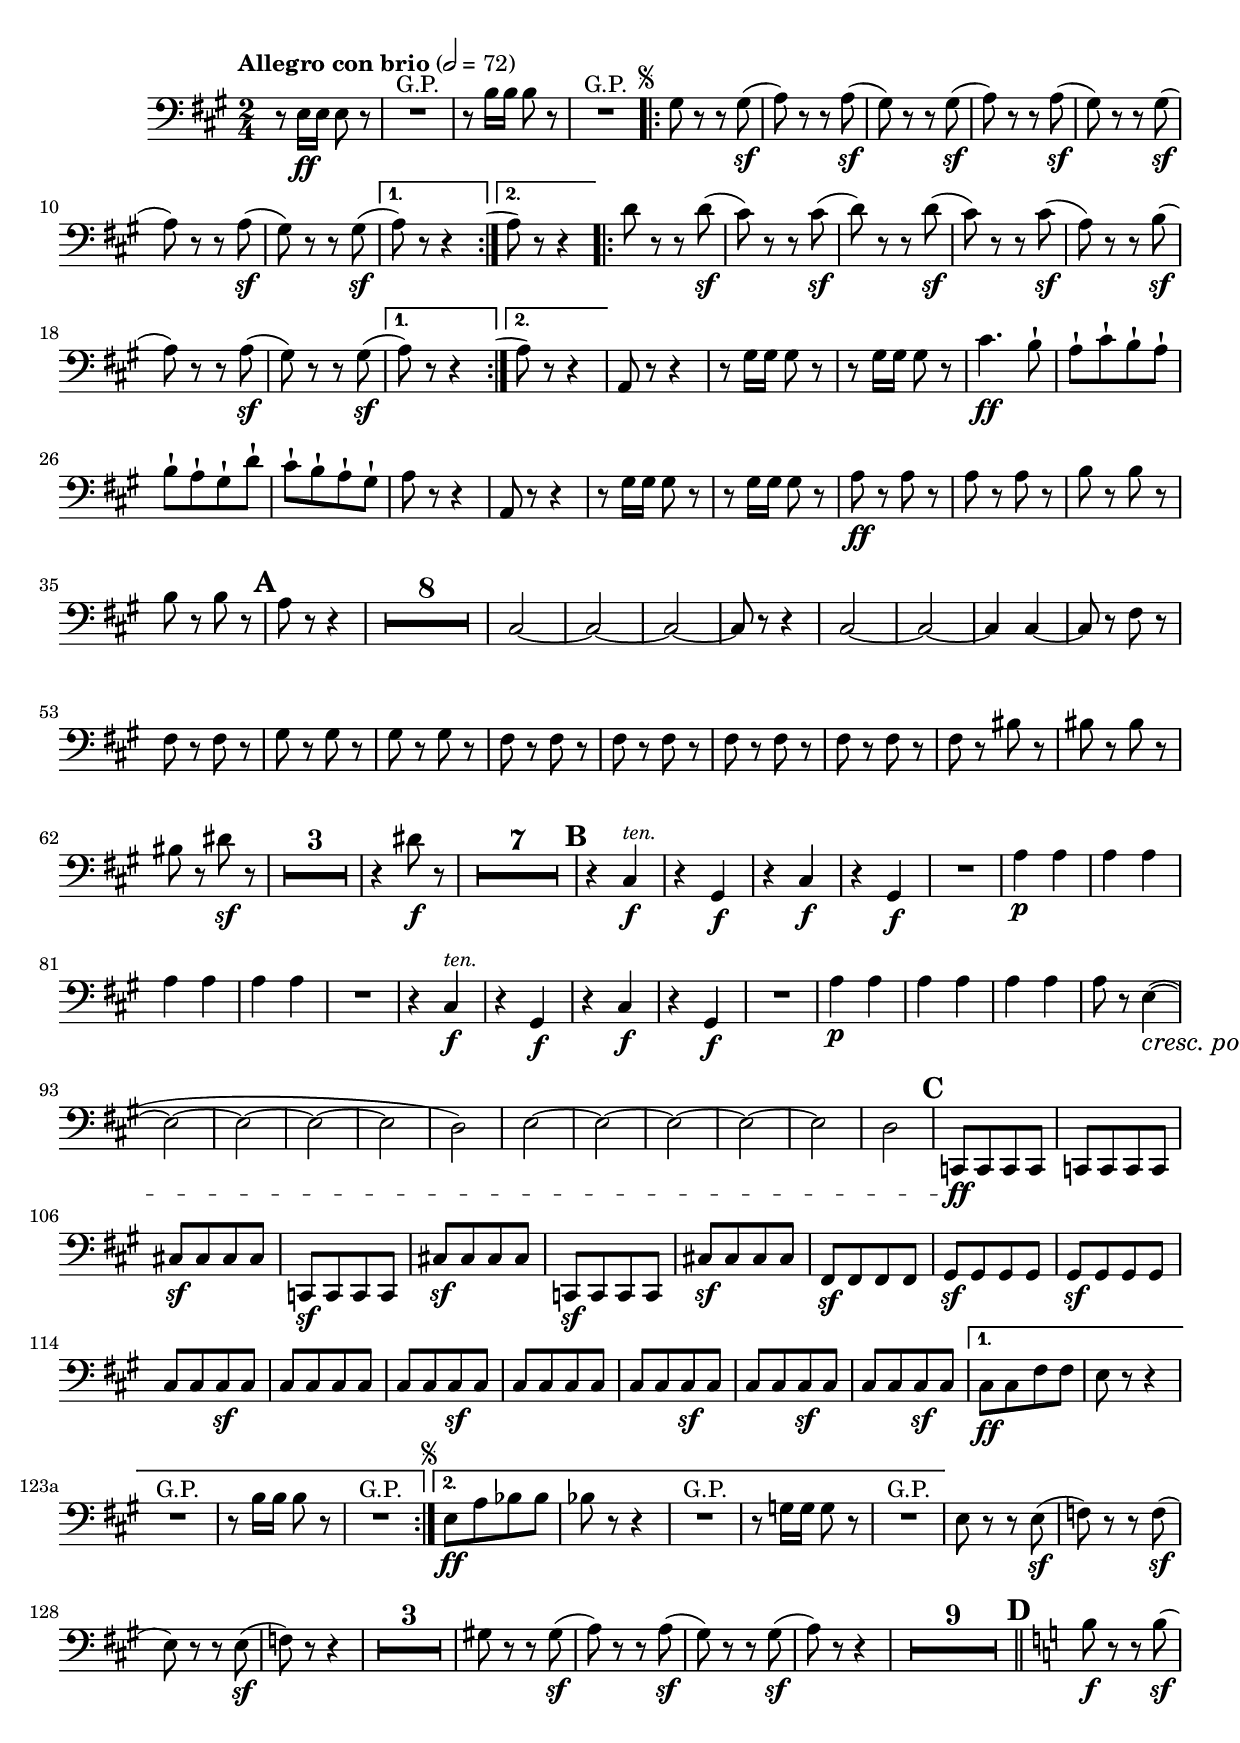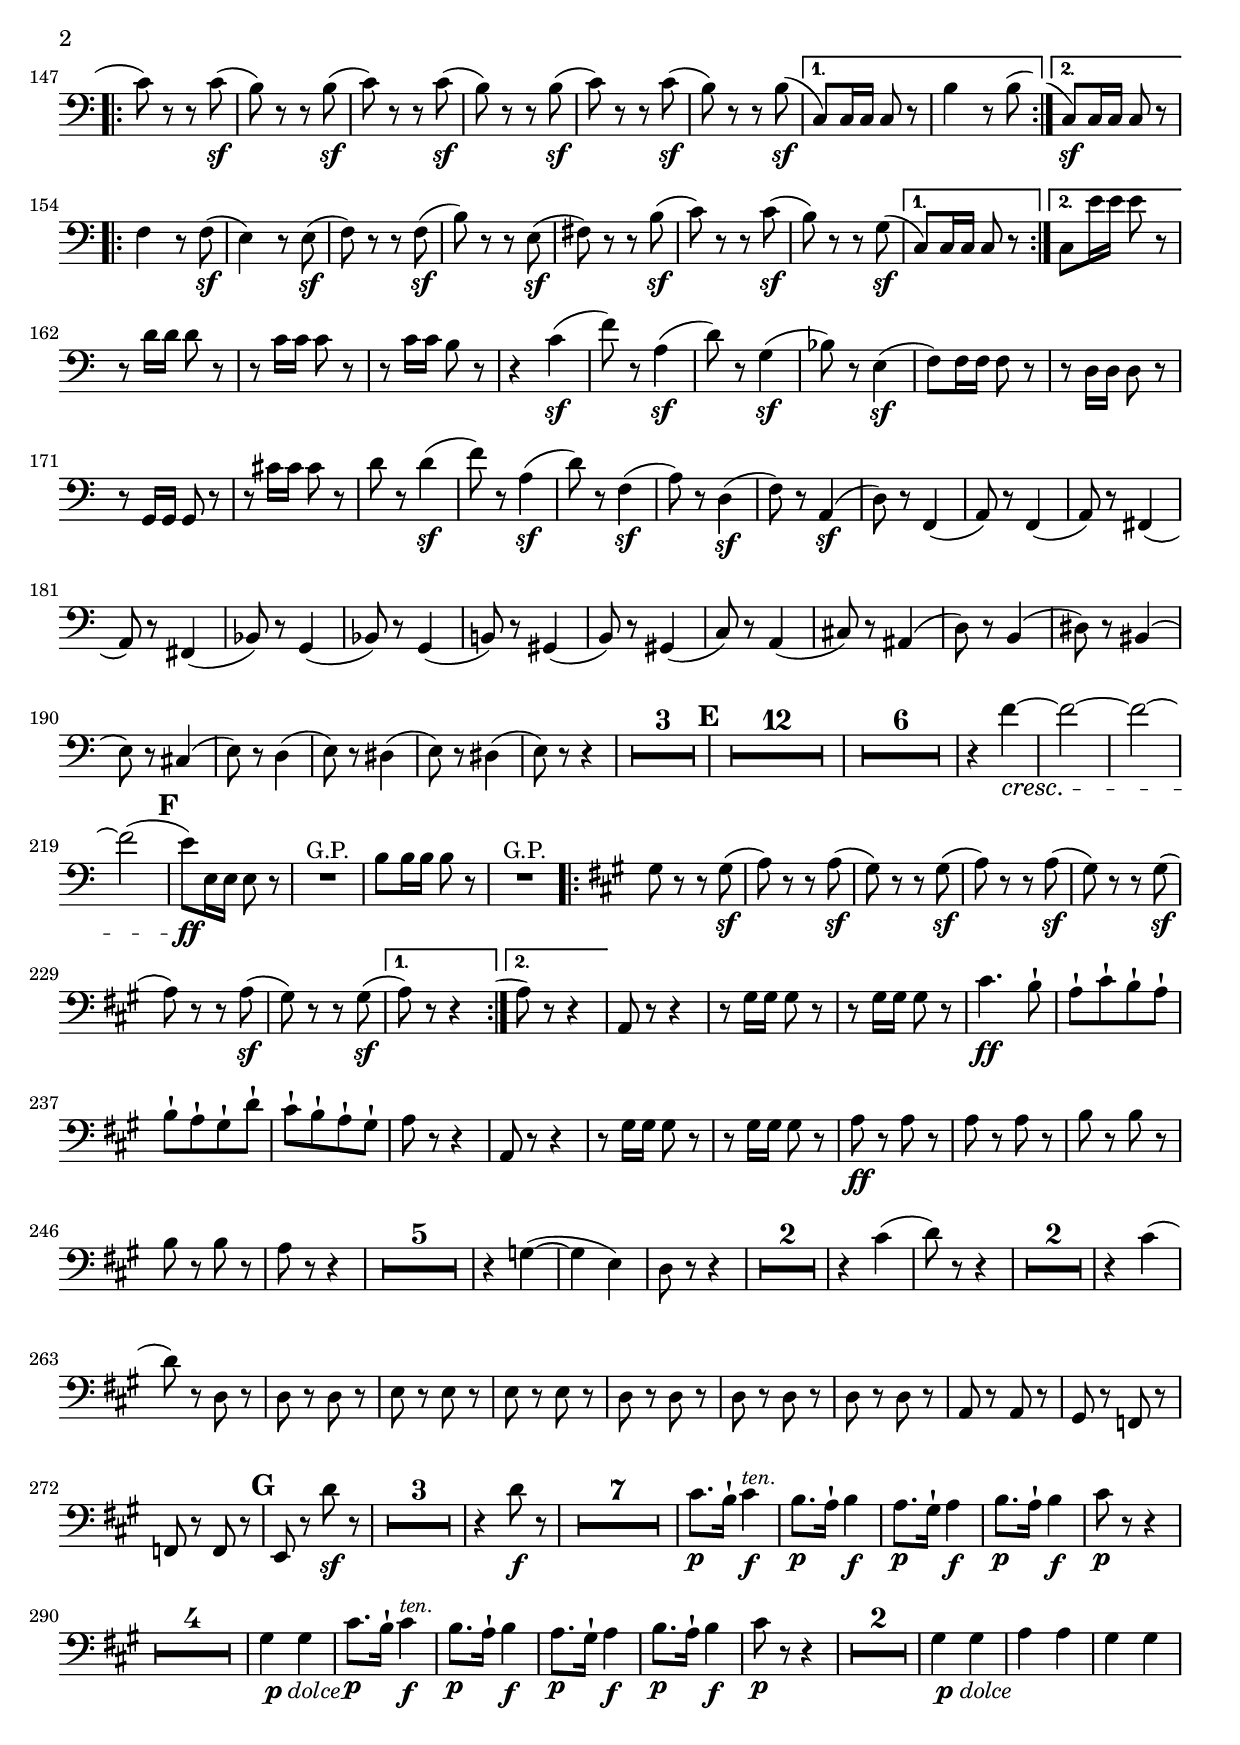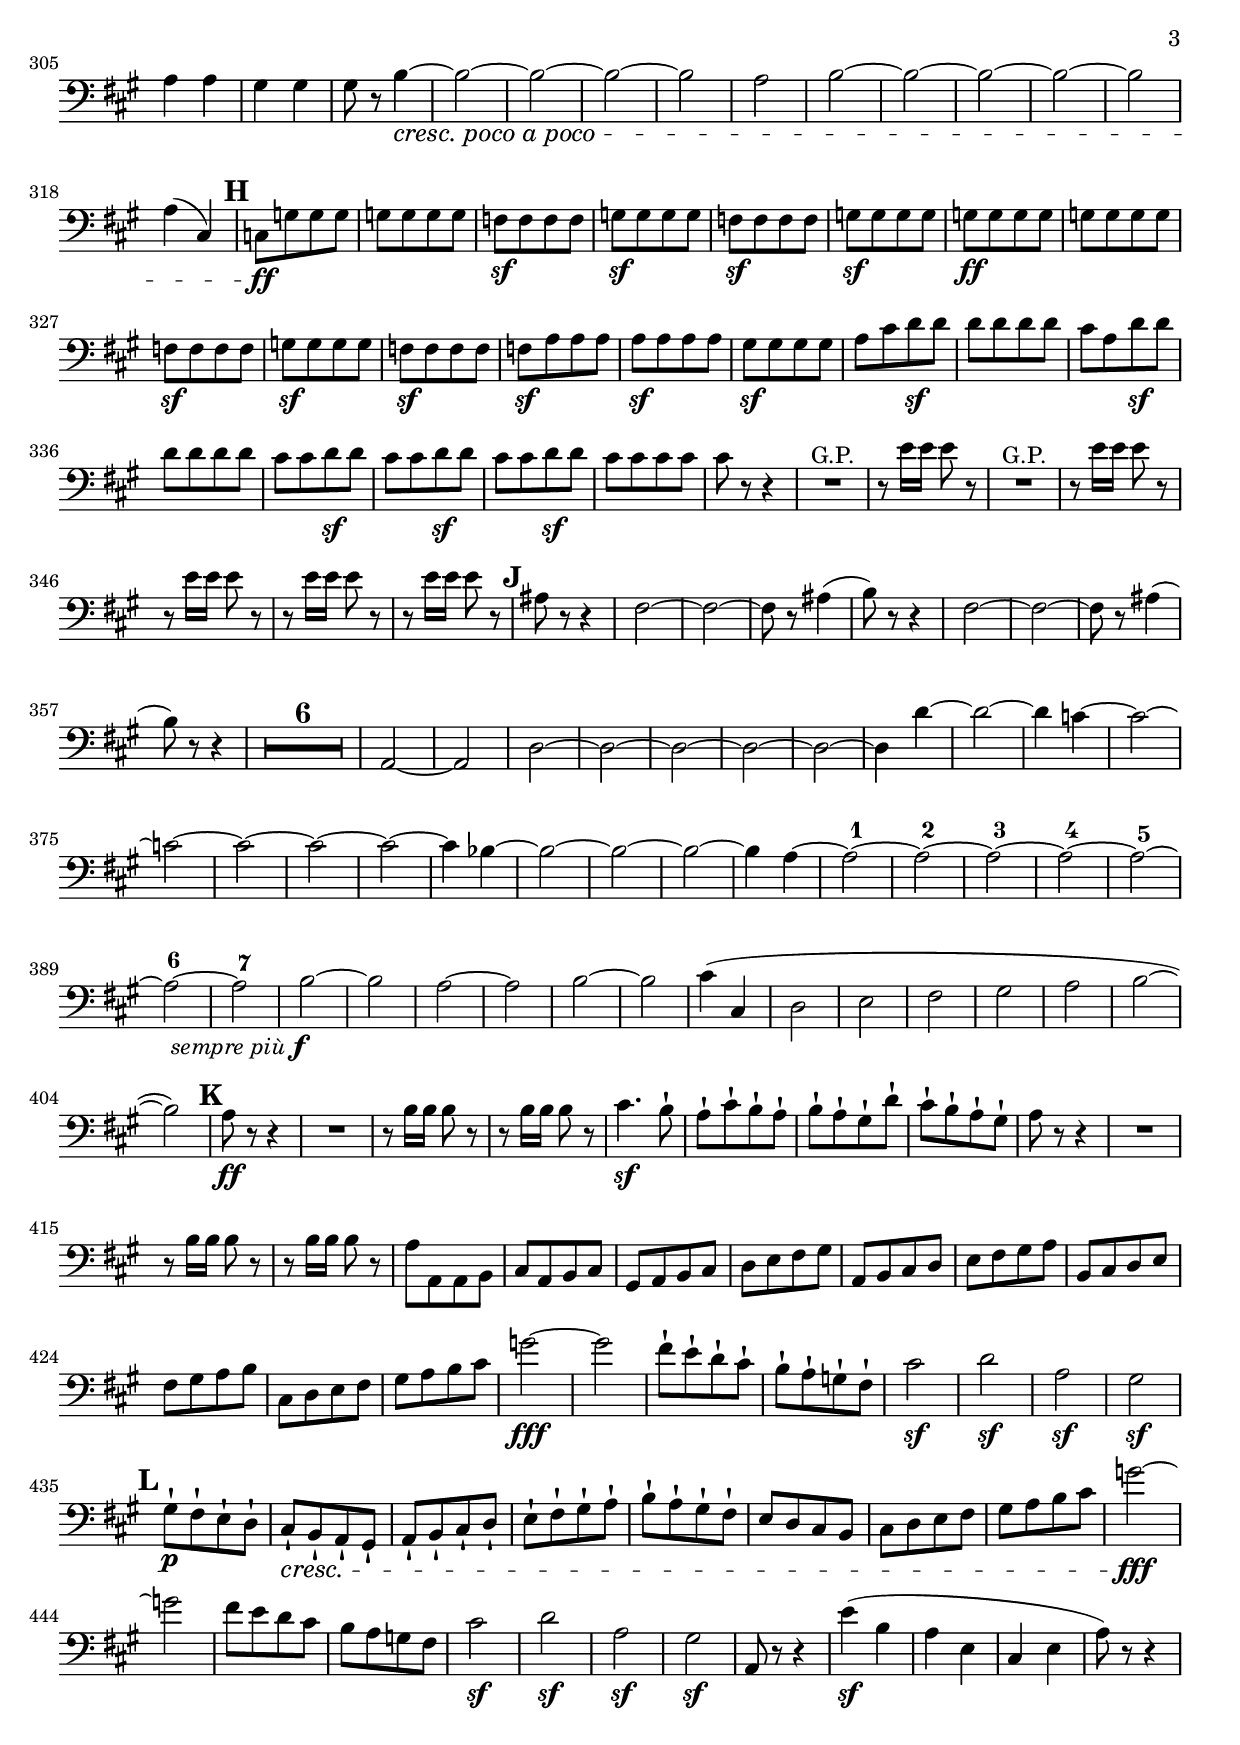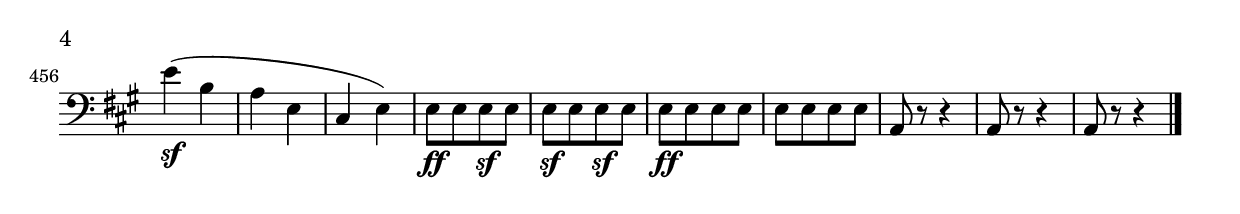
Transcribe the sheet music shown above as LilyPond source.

\version "2.24.3"

\include "../definitions.ly"

voicebeethovenHxmouvementExbassonCxmd = \absolute {
\include "../parametres.ly"
\clef bass \time 2/4 \key a \major \tempo "Allegro con brio" 2=72
 \set Timing.beamExceptions = \beamExceptions { 8[ 8 8 8] | 8[ 16 16] 8[ 8] }
 r8 e16 \ff e16 e8 r8  |
 R2\granPausa  |
 r8 b16 b16 b8 r8  |
 R2\granPausa  |
 \repeat volta 2 {\segnoMark 1
 \repeat volta 2 {
 gis8 r8 r8 gis8( \sf  |
 a8) r8 r8 a8( \sf  |
 gis8) r8 r8 gis8( \sf  |
 a8) r8 r8 a8( \sf  |
 gis8) r8 r8 gis8( \sf  |
 a8) r8 r8 a8( \sf  |
 gis8) r8 r8 gis8( \sf  |
 \alternative{
 {a8) r8 r4  |}
 {a8
  -\tweak control-points #'((-2 . 3) (-1 . 3.3) (0 . 3.2) (1 . 2.9)) ( <> )
  r8 r4  |}}}
 \repeat volta 2 {
 d'8 r8 r8 d'8( \sf  |
 cis'8) r8 r8 cis'8( \sf  |
 d'8) r8 r8 d'8( \sf  |
 cis'8) r8 r8 cis'8( \sf  |
 a8) r8 r8 b8( \sf  |
 a8) r8 r8 a8( \sf  |
 gis8) r8 r8 gis8( \sf  |
 \alternative{
 {a8) r8 r4  |}
 {a8
  -\tweak control-points #'((-2 . 3) (-1 . 3.3) (0 . 3.2) (1 . 2.9)) ( <> )
  r8 r4  |}}}
 a,8 r8 r4  |
 r8 gis16 gis16 gis8 r8  |
 r8 gis16 gis16 gis8 r8  |
 cis'4. \ff b8-!  |
 a8-! cis'8-! b8-! a8-!  |
 b8-! a8-! gis8-! d'8-!  |
 cis'8-! b8-! a8-! gis8-!  |
 a8 r8 r4  |
 a,8 r8 r4  |
 r8 gis16 gis16 gis8 r8  |
 r8 gis16 gis16 gis8 r8  |
 a8 \ff r8 a8 r8  |
 a8 r8 a8 r8  |
 b8 r8 b8 r8  |
 b8 r8 b8 r8  |
 \mark\default \barNumberCheck 36
 a8 r8 r4  |
 R2*8  |
 cis2~  |
 cis2~  |
 cis2~  |
 cis8 r8 r4  |
 cis2~  |
 cis2~  |
 cis4 cis4~  |
 cis8 r8 fis8 r8  |
 fis8 r8 fis8 r8  |
 gis8 r8 gis8 r8  |
 gis8 r8 gis8 r8  |
 fis8 r8 fis8 r8  |
 fis8 r8 fis8 r8  |
 fis8 r8 fis8 r8  |
 fis8 r8 fis8 r8  |
 fis8 r8 bis8 r8  |
 bis8 r8 bis8 r8  |
 bis8 r8 dis'8 \sf r8  |  %TODO: vérifier articulation du ré
 R2*3  |
 r4 dis'8 \f r8  |  %TODO: vérifier articulation du ré
 R2*7  |
 \mark\default \barNumberCheck 74
 r4 cis4\tenutotext \f  |
 r4 gis,4 \f  |
 r4 cis4 \f  |
 r4 gis,4 \f  |
 R2  |
 a4 \p a4  |
 a4 a4  |
 a4 a4  |
 a4 a4  |
 R2  |
 r4 cis4\tenutotext \f  |
 r4 gis,4 \f  |
 r4 cis4 \f  |
 r4 gis,4 \f  |
 R2  |
 a4 \p a4  |
 a4 a4  |
 a4 a4  |
 a8 r8 e4(~ \crescpoco  |
 e2~  |
 e2~  |
 e2~  |
 e2  |
 d2)  |
 e2~  |
 e2~  |
 e2~  |
 e2~  |
 e2  |
 d2  |
 \mark\default \barNumberCheck 104
 c,8 \ff c,8 c,8 c,8  |
 c,8 c,8 c,8 c,8  |
 cis!8 \sf cis8 cis8 cis8  |
 c,8 \sf c,8 c,8 c,8  |
 cis!8 \sf cis8 cis8 cis8  |
 c,8 \sf c,8 c,8 c,8  |
 cis!8 \sf cis8 cis8 cis8  |
 fis,8 \sf fis,8 fis,8 fis,8  |
 gis,8 \sf gis,8 gis,8 gis,8  |
 gis,8 \sf gis,8 gis,8 gis,8  |
 cis8 cis8 cis8 \sf cis8  |
 cis8 cis8 cis8 cis8  |
 cis8 cis8 cis8 \sf cis8  |
 cis8 cis8 cis8 cis8  |
 cis8 cis8 cis8 \sf cis8  |
 cis8 cis8 cis8 \sf cis8  |
 cis8 cis8 cis8 \sf cis8  |
 \alternative{
 {cis8 \ff cis8 fis8 fis8  |
 e8 r8 r4  |
 R2\granPausa  |
 r8 b16 b16 b8 r8  |
 R2\granPausa  | \segnoMark 1}
 {e8\ff a8 bes8 bes8  |
 bes8 r8 r4  |
 R2\granPausa  |
 r8 g16 g16 g8 r8  |
 R2\granPausa  |}}}
 e8 r8 r8 e8( \sf  |
 f8) r8 r8 f8( \sf  |
 e8) r8 r8 e8( \sf  |
 f8) r8 r4  |
 R2*3  |
 gis!8 r8 r8 gis8( \sf  |
 a8) r8 r8 a8( \sf  |
 gis8) r8 r8 gis8( \sf  |
 a8) r8 r4  |
 R2*9  | \section
 \mark\default \barNumberCheck 146
 \key c \major
 b8 \f r8 r8 b8( \sf  |
 \repeat volta 2 {
 c'8) r8 r8 c'8( \sf  |
 b8) r8 r8 b8( \sf  |
 c'8) r8 r8 c'8( \sf  |
 b8) r8 r8 b8( \sf  |
 c'8) r8 r8 c'8( \sf  |
 b8) r8 r8 b8( \sf  |
 \alternative{
 {c8) c16 c16 c8 r8  |
 b4 r8 b8 -\tweak control-points #'((0 . 3.5) (1 . 4.3) (2 . 4.2) (2.5 . 4)) ( <> ) \sf  |}
 {c8
  -\tweak control-points #'((-1.5 . 3) (-1 . 3) (0 . 2.5) (1 . 1)) ( <> )
  c16 c16 c8 r8  |}}}
 \repeat volta 2 {
 f4 r8 f8( \sf  |
 e4) r8 e8( \sf  |
 f8) r8 r8 f8( \sf  |
 b8) r8 r8 e8( \sf  |
 fis8) r8 r8 b8( \sf  |
 c'8) r8 r8 c'8( \sf  |
 b8) r8 r8 g8( \sf  |
 \alternative{
 {c8) c16 c16 c8 r8  |}
 {c8 e'16 e'16 e'8 r8  |}}}
 r8 d'16 d'16 d'8 r8  |
 r8 c'16 c'16 c'8 r8  |
 r8 c'16 c'16 b8 r8  |
 r4 c'4( \sf  |
 f'8) r8 a4( \sf  |
 d'8) r8 g4( \sf  |
 bes8) r8 e4( \sf  |
 f8) f16 f16 f8 r8  |
 r8 d16 d16 d8 r8  |
 r8 g,16 g,16 g,8 r8  |
 r8 cis'16 cis'16 cis'8 r8  |
 d'8 r8 d'4( \sf  |
 f'8) r8 a4( \sf  |
 d'8) r8 f4( \sf  |
 a8) r8 d4( \sf  |
 f8) r8 a,4( \sf  |
 d8) r8 f,4(  |
 a,8) r8 f,4(  |
 a,8) r8 fis,4(  |
 a,8) r8 fis,4(  |
 bes,8) r8 g,4(  |
 bes,8) r8 g,4(  |
 b,8) r8 gis,4(  |
 b,8) r8 gis,4(  |
 c8) r8 a,4(  |
 cis8) r8 ais,4(  |
 d8) r8 b,4(  |
 dis8) r8 bis,4(  |
 e8) r8 cis4(  |
 e8) r8 d4(  |
 e8) r8 dis4(  |
 e8) r8 dis4(  |
 e8) r8 r4  |
 R2*3  |
 \mark\default \barNumberCheck 198
 R2*12  |
 R2*6  |
 r4 f'4~ \cresc  |
 f'2~  |
 f'2~  |
 f'2(  |
 \mark\default \barNumberCheck 220
 e'8) \ff e16 e16 e8 r8  |
 R2\granPausa  |
 b8 b16 b16 b8 r8  |
 R2\granPausa  |
 \key a \major
 \repeat volta 2 {
 gis8 r8 r8 gis8( \sf  |
 a8) r8 r8 a8( \sf  |
 gis8) r8 r8 gis8( \sf  |
 a8) r8 r8 a8( \sf  |
 gis8) r8 r8 gis8( \sf  |
 a8) r8 r8 a8( \sf  |
 gis8) r8 r8 gis8( \sf  |
 \alternative{
 {a8) r8 r4  |}
 {a8
  -\tweak control-points #'((-2 . 3) (-1 . 3.3) (0 . 3.2) (1 . 2.9)) ( <> )
  r8 r4  |}}}
 a,8 r8 r4  |
 r8 gis16 gis16 gis8 r8  |
 r8 gis16 gis16 gis8 r8  |
 cis'4. \ff b8-!  |
 a8-! cis'8-! b8-! a8-!  |
 b8-! a8-! gis8-! d'8-!  |
 cis'8-! b8-! a8-! gis8-!  |
 a8 r8 r4  |
 a,8 r8 r4  |
 r8 gis16 gis16 gis8 r8  |
 r8 gis16 gis16 gis8 r8  |
 a8 \ff r8 a8 r8  |
 a8 r8 a8 r8  |
 b8 r8 b8 r8  |
 b8 r8 b8 r8  |
 a8 r8 r4  |
 R2*5  |
 r4 g4(~  |
 g4 e4)  |
 d8 r8 r4  |
 R2*2  |
 r4 cis'4(  |
 d'8) r8 r4  |
 R2*2  |
 r4 cis'4(  |
 d'8) r8 d8 r8  |
 d8 r8 d8 r8  |
 e8 r8 e8 r8  |
 e8 r8 e8 r8  |
 d8 r8 d8 r8  |
 d8 r8 d8 r8  |
 d8 r8 d8 r8  |
 a,8 r8 a,8 r8  |
 gis,8 r8 f,8 r8  |
 f,8 r8 f,8 r8  |
 \mark\default \barNumberCheck 273
 e,8 r8 d'8 \sf r8  |  %TODO: vérifier l'articulation
 R2*3  |
 r4 d'8 \f r8  |  %TODO: vérifier l'articulation
 R2*7  |
 cis'8.\p b16-! cis'4\tenutotext\f  |
 b8.\p a16-! b4\f  |
 a8.\p gis16-! a4\f  |
 b8.\p a16-! b4\f  |
 cis'8\p r8 r4  |
 R2*4  |
 gis4 \pdolce gis4  |
 cis'8.\p b16-! cis'4\tenutotext\f  |
 b8.\p a16-! b4\f  |
 a8.\p gis16-! a4\f  |
 b8.\p a16-! b4\f  |
 cis'8\p r8 r4  |
 R2*2  |
 gis4\pdolce gis4  |
 a4 a4  |
 gis4 gis4  |
 a4 a4  |
 gis4 gis4  |
 gis8 r8 b4~\crescpoco  |
 b2~  |
 b2~  |
 b2~  |
 b2  |
 a2  |
 b2~  |
 b2~  |
 b2~  |
 b2~  |
 b2  |
 a4( cis4)  |
 \mark\default \barNumberCheck 319
 c8 \ff g8 g8 g8  |
 g8 g8 g8 g8  |
 f8\sf f8 f8 f8  |
 g8\sf g8 g8 g8  |
 f8\sf f8 f8 f8  |
 g8\sf g8 g8 g8  |
 g8\ff g8 g8 g8  |
 g8 g8 g8 g8  |
 f8\sf f8 f8 f8  |
 g8\sf g8 g8 g8  |
 f8\sf f8 f8 f8  |
 f8\sf a8 a8 a8  |  %TODO: vérifier la 2e note
 a8\sf a8 a8 a8  |
 gis8\sf gis8 gis8 gis8  |
 a8 cis'8 d'8\sf d'8  |
 d'8 d'8 d'8 d'8  |
 cis'8 a8 d'8\sf d'8  |
 d'8 d'8 d'8 d'8  |
 cis'8 cis'8 d'8\sf d'8  |
 cis'8 cis'8 d'8\sf d'8  |
 cis'8 cis'8 d'8\sf d'8  |
 cis'8 cis'8 cis'8 cis'8  |
 cis'8 r8 r4  |
 R2\granPausa  |
 r8 e'16 e'16 e'8 r8  |
 R2\granPausa  |
 r8 e'16 e'16 e'8 r8  |
 r8 e'16 e'16 e'8 r8  |
 r8 e'16 e'16 e'8 r8  |
 r8 e'16 e'16 e'8 r8  |
 \mark\default \barNumberCheck 349
 ais8 r8 r4  |
 fis2~  |
 fis2~  |
 fis8 r8 ais4(  |
 b8) r8 r4  |
 fis2~  |
 fis2~  |
 fis8 r8 ais4(  |
 b8) r8 r4  |
 R2*6  |
 a,2~  |
 a,2  |
 d2~  |
 d2~  |
 d2~  |
 d2~  |
 d2~  |
 d4 d'4~  |
 d'2~  |
 d'4 c'4~  |
 c'2~  |
 c'2~  |
 c'2~  |
 c'2~  |
 c'2~  |
 c'4 bes4~  |
 bes2~  |
 bes2~  |
 bes2~  |
 bes4 a4~  |
 \startMeasureCount
 a2~  |
 a2~  |
 a2~  |
 a2~  |
 a2~  |
 a2~ \semprepiuf  |
 a2  |
 \stopMeasureCount
 b2~  |
 b2  |
 a2~  |
 a2  |
 b2~  |
 b2  |
 cis'4( cis4  |
 d2  |
 e2  |
 fis2  |
 gis2  |
 a2  |
 b2~  |
 b2)  |
 \mark\default \barNumberCheck 405
 a8 \ff r8 r4  |
 R2  |
 r8 b16 b16 b8 r8  |
 r8 b16 b16 b8 r8  |
 cis'4.\sf b8-!  |
 a8-! cis'8-! b8-! a8-!  |
 b8-! a8-! gis8-! d'8-!  |
 cis'8-! b8-! a8-! gis8-!  |
 a8 r8 r4  |
 R2  |
 r8 b16 b16 b8 r8  |
 r8 b16 b16 b8 r8  |
 a8 a,8 a,8 b,8  |
 cis8 a,8 b,8 cis8  |
 gis,8 a,8 b,8 cis8  |
 d8 e8 fis8 gis8  |
 a,8 b,8 cis8 d8  |
 e8 fis8 gis8 a8  |
 b,8 cis8 d8 e8  |
 fis8 gis8 a8 b8  |
 cis8 d8 e8 fis8  |
 gis8 a8 b8 cis'8  |
 g'2~ \fff  |
 g'2  |
 fis'8-! e'8-! d'8-! cis'8-!  |
 b8-! a8-! g8-! fis8-!  |
 cis'2 \sf  |
 d'2 \sf  |
 a2 \sf  |
 gis2 \sf  |
 \mark\default \barNumberCheck 435
 gis8-! \p fis8-! e8-! d8-!  |
 cis8-! \cresc b,8-! a,8-! gis,8-!  |
 a,8-! b,8-! cis8-! d8-!  |
 e8-! fis8-! gis8-! a8-!  |
 b8-! a8-! gis8-! fis8-!  |
 e8 d8 cis8 b,8  |
 cis8 d8 e8 fis8  |
 gis8 a8 b8 cis'8  |
 g'2~ \fff  |
 g'2  |
 fis'8 e'8 d'8 cis'8  |
 b8 a8 g8 fis8  |
 cis'2 \sf  |
 d'2 \sf  |
 a2 \sf  |
 gis2 \sf  |
 a,8 r8 r4  |
 e'4( \sf b4  |
 a4 e4  |
 cis4 e4  |
 a8) r8 r4  |
 e'4( \sf b4  |
 a4 e4  |
 cis4 e4)  |
 e8\ff e8 e8\sf e8  |
 e8\sf e8 e8\sf e8  |
 e8\ff e8 e8 e8  |
 e8 e8 e8 e8  |
 a,8 r8 r4  |
 a,8 r8 r4  |
 a,8 r8 r4  | \fine
 }




\score {
  \new Staff \voicebeethovenHxmouvementExbassonCxmd
  \layout {\context{
  	\Staff
  	\consists #Measure_counter_engraver
  }}
}
